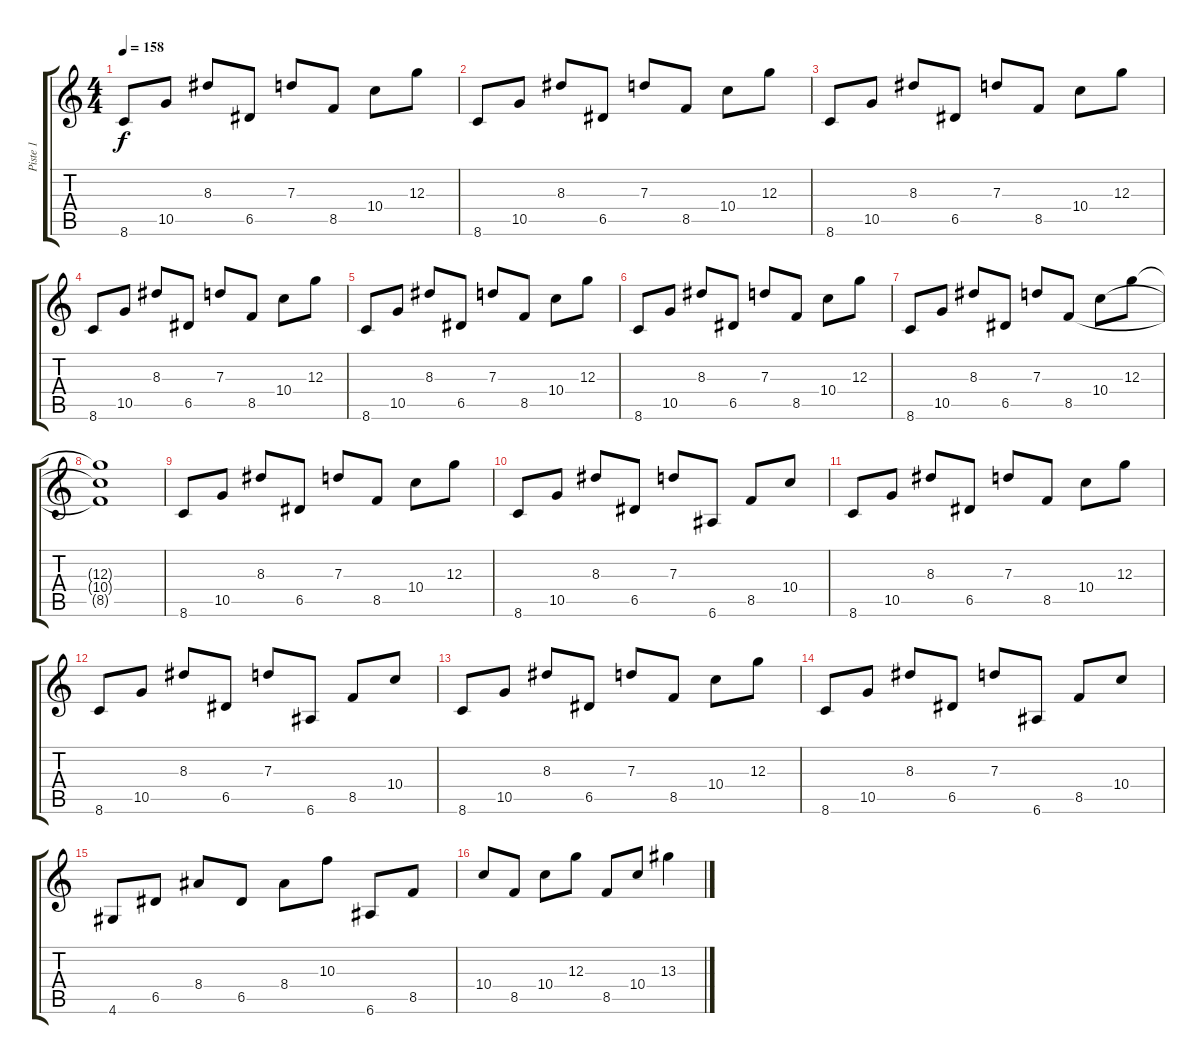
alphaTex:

\track ("Piste 1" "Piste 1") {instrument distortionguitar}
\staff {score tabs}
\tuning (E4 B3 G3 D3 A2 E2) {hide}
\ts (4 4)
\tempo 158
\clef g2
\ks c
8.6.8{dy f instrument distortionguitar} 10.5.8 8.3.8 6.5.8 7.3.8 8.5.8 10.4.8 12.3.8 |
8.6.8 10.5.8 8.3.8 6.5.8 7.3.8 8.5.8 10.4.8 12.3.8 |
8.6.8 10.5.8 8.3.8 6.5.8 7.3.8 8.5.8 10.4.8 12.3.8 |
8.6.8 10.5.8 8.3.8 6.5.8 7.3.8 8.5.8 10.4.8 12.3.8 |
8.6.8 10.5.8 8.3.8 6.5.8 7.3.8 8.5.8 10.4.8 12.3.8 |
8.6.8 10.5.8 8.3.8 6.5.8 7.3.8 8.5.8 10.4.8 12.3.8 |
8.6.8 10.5.8 8.3.8 6.5.8 7.3.8 8.5.8 10.4.8 12.3.8 |
(12.3{t} 10.4{t} 8.5{t}).1 |
8.6.8 10.5.8 8.3.8 6.5.8 7.3.8 8.5.8 10.4.8 12.3.8 |
8.6.8 10.5.8 8.3.8 6.5.8 7.3.8 6.6.8 8.5.8 10.4.8 |
8.6.8 10.5.8 8.3.8 6.5.8 7.3.8 8.5.8 10.4.8 12.3.8 |
8.6.8 10.5.8 8.3.8 6.5.8 7.3.8 6.6.8 8.5.8 10.4.8 |
8.6.8 10.5.8 8.3.8 6.5.8 7.3.8 8.5.8 10.4.8 12.3.8 |
8.6.8 10.5.8 8.3.8 6.5.8 7.3.8 6.6.8 8.5.8 10.4.8 |
4.6.8 6.5.8 8.4.8 6.5.8 8.4.8 10.3.8 6.6.8 8.5.8 |
10.4.8 8.5.8 10.4.8 12.3.8 8.5.8 10.4.8 13.3.4
